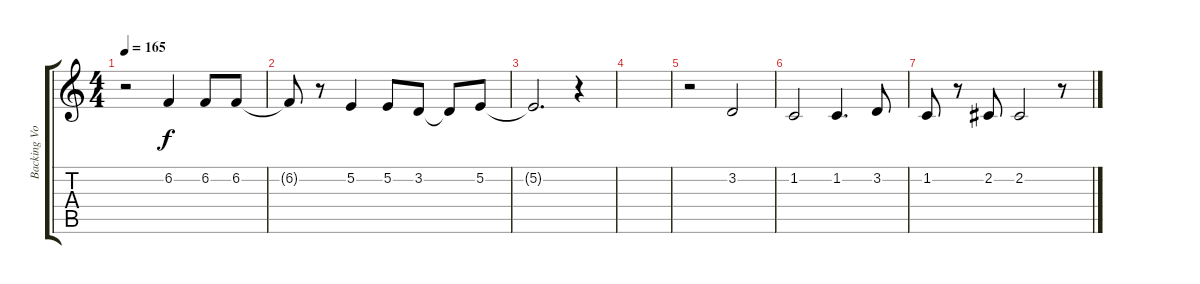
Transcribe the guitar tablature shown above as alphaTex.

\track ("Backing Vocals" "Backing Vo") {instrument lead6voice}
\staff {score tabs}
\tuning (E4 B3 G3 D3 A2 E2) {hide}
\ts (4 4)
\tempo 165
\clef g2
\ks c
r.2{dy f} 6.2.4 6.2.8 6.2.8 |
6.2{t}.8 r.8 5.2.4 5.2.8 3.2.8 3.2{t}.8 5.2.8 |
5.2{t}.2{d} r.4 |
|
r.2 3.2.2 |
1.2.2 1.2.4{d} 3.2.8 |
1.2.8 r.8 2.2.8 2.2.2 r.8
